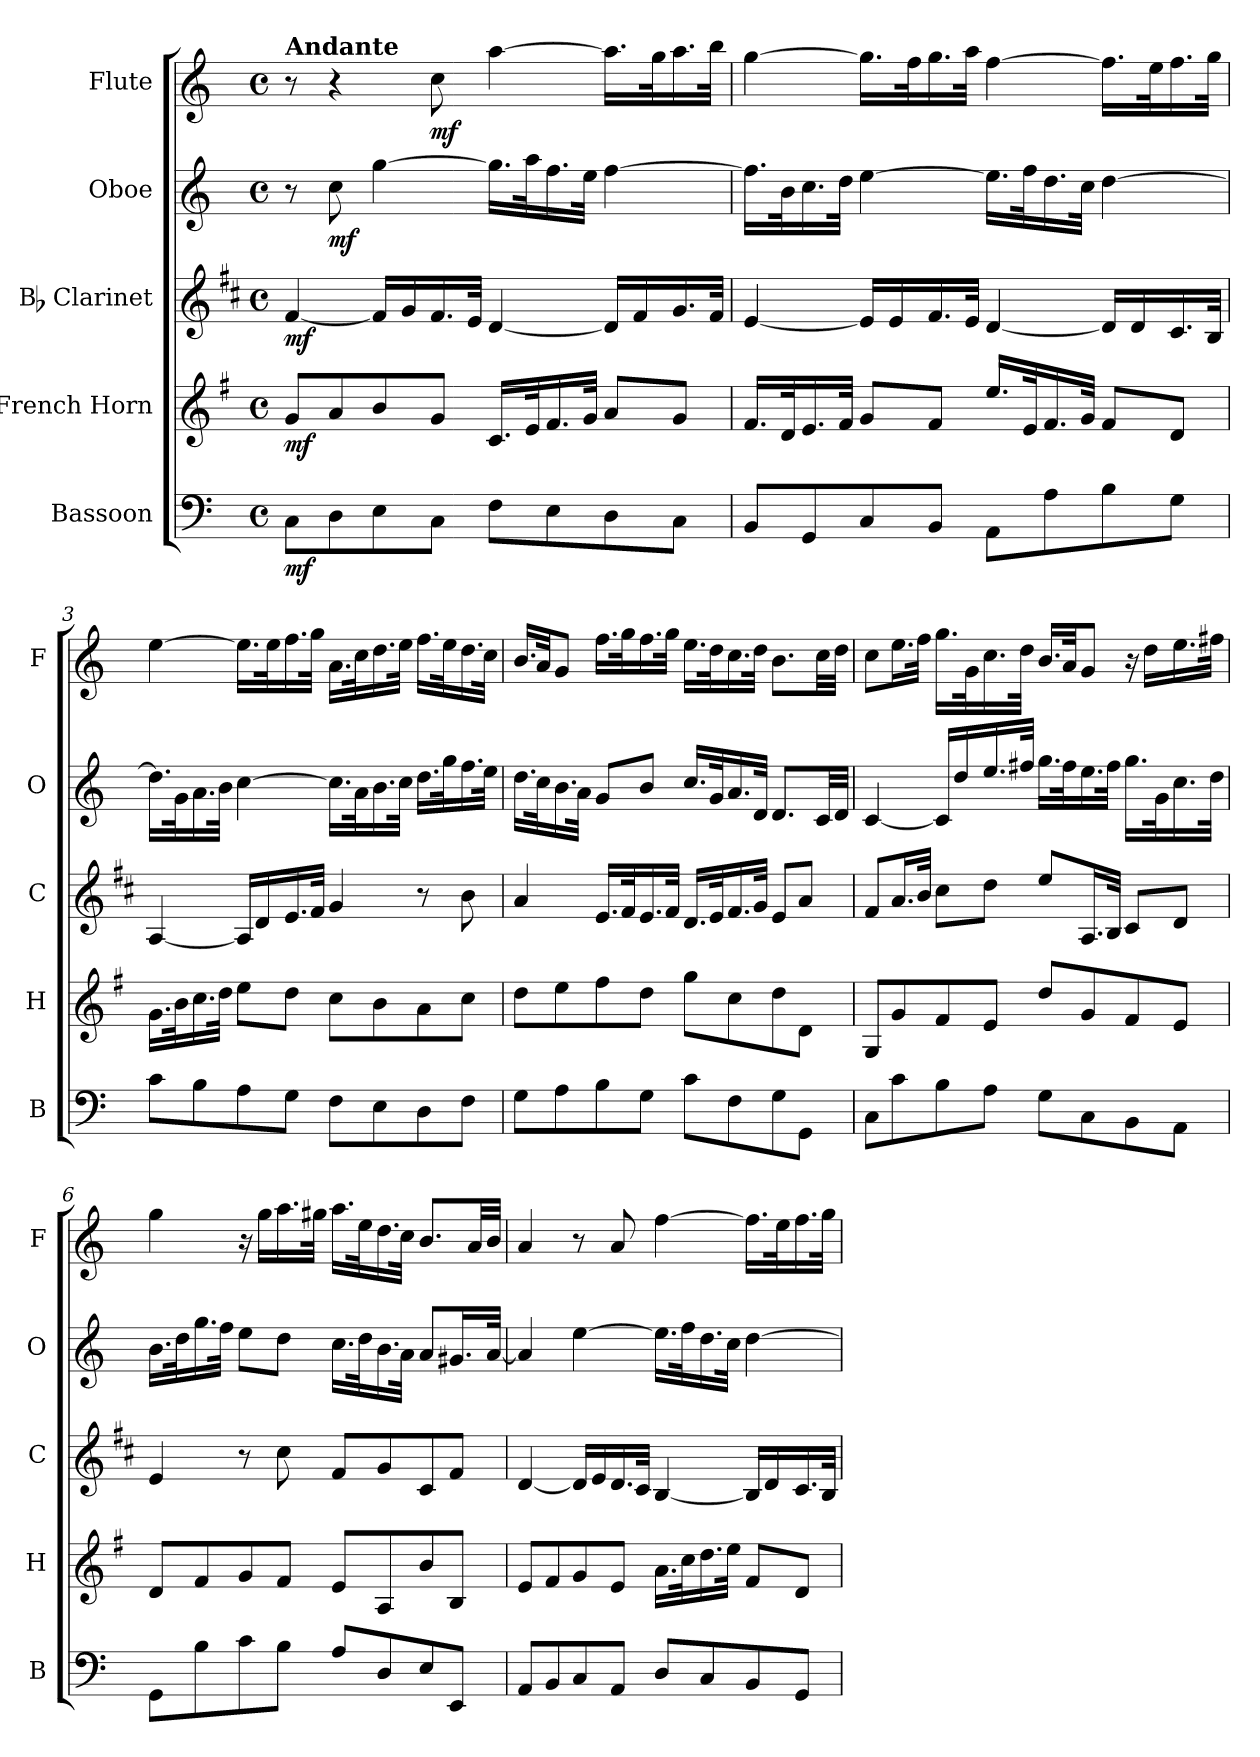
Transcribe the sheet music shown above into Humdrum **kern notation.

**kern	**dynam	**kern	**dynam	**kern	**dynam	**kern	**dynam	**kern	**dynam
*part5	*part5	*part4	*part4	*part3	*part3	*part2	*part2	*part1	*part1
*staff5	*staff5	*staff4	*staff4	*staff3	*staff3	*staff2	*staff2	*staff1	*staff1
*I"Bassoon	*	*I"French Horn	*	*I"Bb Clarinet	*	*I"Oboe	*	*I"Flute	*
*I'B	*	*I'H	*	*I'C	*	*I'O	*	*I'F	*
*clefF4	*	*clefG2	*	*clefG2	*	*clefG2	*	*clefG2	*
*	*	*ITrd4c7	*	*ITrd1c2	*	*	*	*	*
*k[]	*	*k[]	*	*k[]	*	*k[]	*	*k[]	*
*M4/4	*	*M4/4	*	*M4/4	*	*M4/4	*	*M4/4	*
*met(c)	*	*met(c)	*	*met(c)	*	*met(c)	*	*met(c)	*
=1	=1	=1	=1	=1	=1	=1	=1	=1	=1
!	!	!	!	!	!	!	!	!LO:TX:a:B:t=Andante	!
!	!LO:DY:b	!	!LO:DY:b	!	!LO:DY:b	!	!	!	!
8C\L	mf	8c/L	mf	[4e/	mf	8r	.	8r	.
!	!	!	!	!	!	!	!LO:DY:b	!	!
8D\	.	8d/	.	.	.	8cc\	mf	4r	.
8E\	.	8e/	.	16e/LL]	.	[4gg\	.	.	.
.	.	.	.	16f/	.	.	.	.	.
!	!	!	!	!	!	!	!	!	!LO:DY:b
8C\J	.	8c/J	.	16.e/	.	.	.	8cc\	mf
.	.	.	.	32d/JJk	.	.	.	.	.
8F\L	.	16.F/LL	.	[4c/	.	16.gg\LL]	.	[4aa\	.
.	.	32A/K	.	.	.	32aa\K	.	.	.
8E\	.	16.B/	.	.	.	16.ff\	.	.	.
.	.	32c/JJk	.	.	.	32ee\JJk	.	.	.
8D\	.	8d/L	.	16c/LL]	.	[4ff\	.	16.aa\LL]	.
.	.	.	.	16e/	.	.	.	.	.
.	.	.	.	.	.	.	.	32gg\K	.
8C\J	.	8c/J	.	16.f/	.	.	.	16.aa\	.
.	.	.	.	32e/JJk	.	.	.	32bb\JJk	.
=2	=2	=2	=2	=2	=2	=2	=2	=2	=2
8BB/L	.	16.B/LL	.	[4d/	.	16.ff\LL]	.	[4gg\	.
.	.	32G/K	.	.	.	32b\K	.	.	.
8GG/	.	16.A/	.	.	.	16.cc\	.	.	.
.	.	32B/JJk	.	.	.	32dd\JJk	.	.	.
8C/	.	8c/L	.	16d/LL]	.	[4ee\	.	16.gg\LL]	.
.	.	.	.	16d/	.	.	.	.	.
.	.	.	.	.	.	.	.	32ff\K	.
8BB/J	.	8B/J	.	16.e/	.	.	.	16.gg\	.
.	.	.	.	32d/JJk	.	.	.	32aa\JJk	.
8AA\L	.	16.a/LL	.	[4c/	.	16.ee\LL]	.	[4ff\	.
.	.	32A/K	.	.	.	32ff\K	.	.	.
8A\	.	16.B/	.	.	.	16.dd\	.	.	.
.	.	32c/JJk	.	.	.	32cc\JJk	.	.	.
8B\	.	8B/L	.	16c/LL]	.	[4dd\	.	16.ff\LL]	.
.	.	.	.	16c/	.	.	.	.	.
.	.	.	.	.	.	.	.	32ee\K	.
8G\J	.	8G/J	.	16.B/	.	.	.	16.ff\	.
.	.	.	.	32A/JJk	.	.	.	32gg\JJk	.
!!LO:LB:g=z
=3	=3	=3	=3	=3	=3	=3	=3	=3	=3
8c\L	.	16.c\LL	.	[4G/	.	16.dd\LL]	.	[4ee\	.
.	.	32e\K	.	.	.	32g\K	.	.	.
8B\	.	16.f\	.	.	.	16.a\	.	.	.
.	.	32g\JJk	.	.	.	32b\JJk	.	.	.
8A\	.	8a\L	.	16G/LL]	.	[4cc\	.	16.ee\LL]	.
.	.	.	.	16c/	.	.	.	.	.
.	.	.	.	.	.	.	.	32ee\K	.
8G\J	.	8g\J	.	16.d/	.	.	.	16.ff\	.
.	.	.	.	32e/JJk	.	.	.	32gg\JJk	.
8F\L	.	8f\L	.	4f/	.	16.cc\LL]	.	16.a\LL	.
.	.	.	.	.	.	32a\K	.	32cc\K	.
8E\	.	8e\	.	.	.	16.b\	.	16.dd\	.
.	.	.	.	.	.	32cc\JJk	.	32ee\JJk	.
8D\	.	8d\	.	8r	.	16.dd\LL	.	16.ff\LL	.
.	.	.	.	.	.	32gg\K	.	32ee\K	.
8F\J	.	8f\J	.	8a\	.	16.ff\	.	16.dd\	.
.	.	.	.	.	.	32ee\JJk	.	32cc\JJk	.
=4	=4	=4	=4	=4	=4	=4	=4	=4	=4
8G\L	.	8g\L	.	4g/	.	16.dd\LL	.	16.b/LL	.
.	.	.	.	.	.	32cc\K	.	32a/JK	.
8A\	.	8a\	.	.	.	16.b\	.	8g/J	.
.	.	.	.	.	.	32a\JJk	.	.	.
8B\	.	8b\	.	16.d/LL	.	8g/L	.	16.ff\LL	.
.	.	.	.	32e/K	.	.	.	32gg\K	.
8G\J	.	8g\J	.	16.d/	.	8b/J	.	16.ff\	.
.	.	.	.	32e/JJk	.	.	.	32gg\JJk	.
8c\L	.	8cc\L	.	16.c/LL	.	16.cc/LL	.	16.ee\LL	.
.	.	.	.	32d/K	.	32g/K	.	32dd\K	.
8F\	.	8f\	.	16.e/	.	16.a/	.	16.cc\	.
.	.	.	.	32f/JJk	.	32d/JJk	.	32dd\JJk	.
8G\	.	8g\	.	8d/L	.	8.d/L	.	8.b\L	.
8GG\J	.	8G\J	.	8g/J	.	.	.	.	.
.	.	.	.	.	.	32c/LL	.	32cc\LL	.
.	.	.	.	.	.	32d/JJJ	.	32dd\JJJ	.
=5	=5	=5	=5	=5	=5	=5	=5	=5	=5
8C\L	.	8C/L	.	8e/L	.	[4c/	.	8cc\L	.
8c\	.	8c/	.	16.g/L	.	.	.	16.ee\L	.
.	.	.	.	32a/JJk	.	.	.	32ff\JJk	.
8B\	.	8B/	.	8b\L	.	16c/LL]	.	16.gg\LL	.
.	.	.	.	.	.	16dd/	.	.	.
.	.	.	.	.	.	.	.	32g\K	.
8A\J	.	8A/J	.	8cc\J	.	16.ee/	.	16.cc\	.
.	.	.	.	.	.	32ff#X/JJk	.	32dd\JJk	.
8G\L	.	8g/L	.	8dd/L	.	16.gg\LL	.	16.b/LL	.
.	.	.	.	.	.	32ff#\K	.	32a/JK	.
8C\	.	8c/	.	16.G/L	.	16.ee\	.	8g/J	.
.	.	.	.	32A/JJk	.	32ff#\JJk	.	.	.
8BB\	.	8B/	.	8B/L	.	16.gg\LL	.	16r	.
.	.	.	.	.	.	.	.	16dd\LL	.
.	.	.	.	.	.	32g\K	.	.	.
8AA\J	.	8A/J	.	8c/J	.	16.cc\	.	16.ee\	.
.	.	.	.	.	.	32dd\JJk	.	32ff#X\JJk	.
!!LO:LB:g=z
=6	=6	=6	=6	=6	=6	=6	=6	=6	=6
8GG\L	.	8G/L	.	4d/	.	16.b\LL	.	4gg\	.
.	.	.	.	.	.	32dd\K	.	.	.
8B\	.	8B/	.	.	.	16.gg\	.	.	.
.	.	.	.	.	.	32ff\JJk	.	.	.
8c\	.	8c/	.	8r	.	8ee\L	.	16r	.
.	.	.	.	.	.	.	.	16gg\LL	.
8B\J	.	8B/J	.	8b\	.	8dd\J	.	16.aa\	.
.	.	.	.	.	.	.	.	32gg#X\JJk	.
8A/L	.	8A/L	.	8e/L	.	16.cc\LL	.	16.aa\LL	.
.	.	.	.	.	.	32dd\K	.	32ee\K	.
8D/	.	8D/	.	8f/	.	16.b\	.	16.dd\	.
.	.	.	.	.	.	32a\JJk	.	32cc\JJk	.
8E/	.	8e/	.	8B/	.	8a/L	.	8.b/L	.
8EE/J	.	8E/J	.	8e/J	.	16.g#X/L	.	.	.
.	.	.	.	.	.	.	.	32a/LL	.
.	.	.	.	.	.	[32a/JJk	.	32b/JJJ	.
=7	=7	=7	=7	=7	=7	=7	=7	=7	=7
8AA/L	.	8A/L	.	[4c/	.	4a/]	.	4a/	.
8BB/	.	8B/	.	.	.	.	.	.	.
8C/	.	8c/	.	16c/LL]	.	[4ee\	.	8r	.
.	.	.	.	16d/	.	.	.	.	.
8AA/J	.	8A/J	.	16.c/	.	.	.	8a/	.
.	.	.	.	32B/JJk	.	.	.	.	.
8D/L	.	16.d\LL	.	[4A/	.	16.ee\LL]	.	[4ff\	.
.	.	32f\K	.	.	.	32ff\K	.	.	.
8C/	.	16.g\	.	.	.	16.dd\	.	.	.
.	.	32a\JJk	.	.	.	32cc\JJk	.	.	.
8BB/	.	8B/L	.	16A/LL]	.	[4dd\	.	16.ff\LL]	.
.	.	.	.	16c/	.	.	.	.	.
.	.	.	.	.	.	.	.	32ee\K	.
8GG/J	.	8G/J	.	16.B/	.	.	.	16.ff\	.
.	.	.	.	32A/JJk	.	.	.	32gg\JJk	.
=	=	=	=	=	=	=	=	=	=
*-	*-	*-	*-	*-	*-	*-	*-	*-	*-
